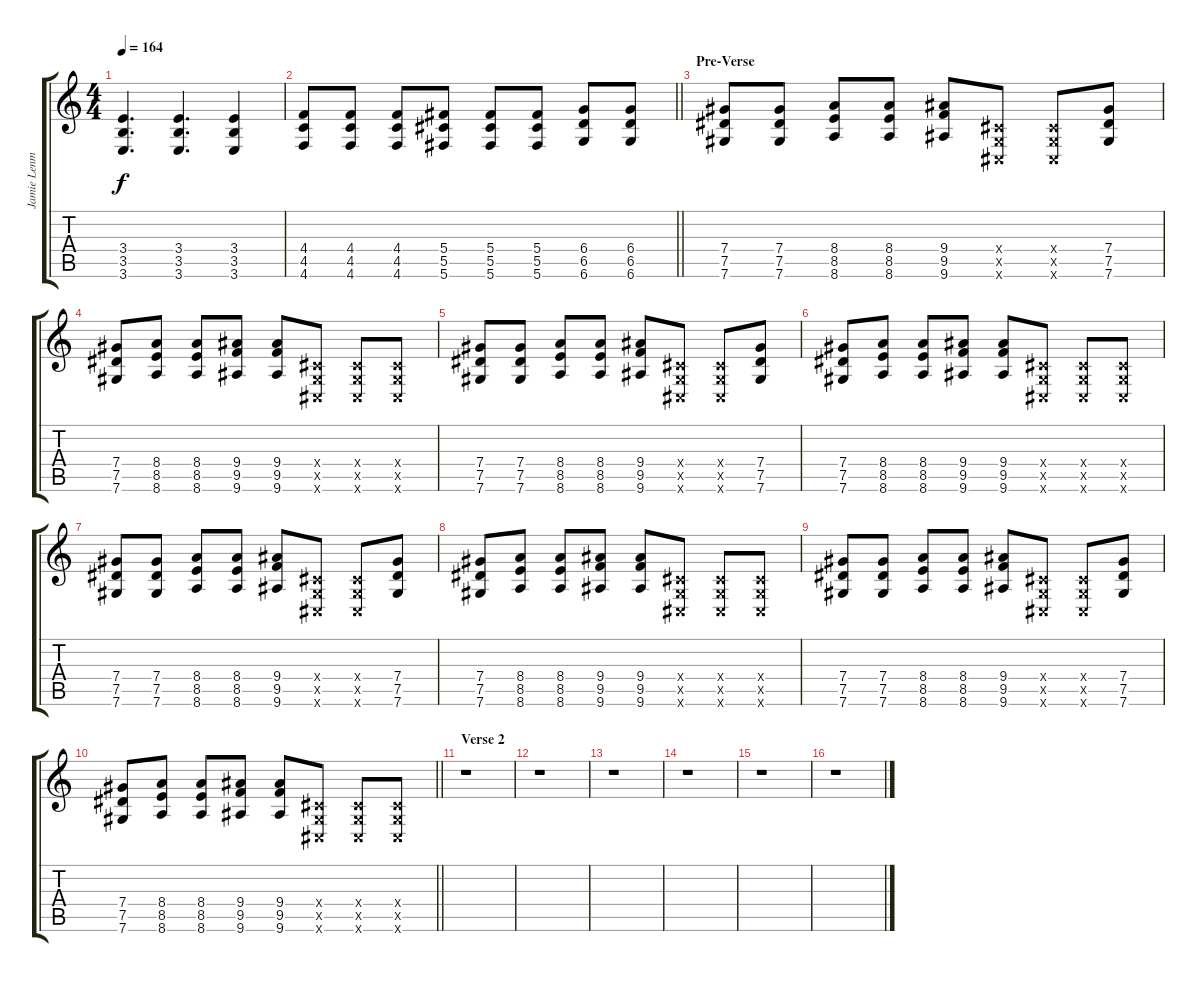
\track ("Jamie Lenman" "Jamie Lenm") {instrument distortionguitar}
\staff {score tabs}
\tuning (Eb4 Bb3 Gb3 Db3 Ab2 Db2) {hide}
\ts (4 4)
\tempo 164
\clef g2
\ks c
(3.4 3.5 3.6).4{d dy f} (3.4 3.5 3.6).4{d} (3.4 3.5 3.6).4 |
\barLineRight lightlight
(4.4 4.5 4.6).8 (4.4 4.5 4.6).8 (4.4 4.5 4.6).8 (5.4 5.5 5.6).8 (5.4 5.5 5.6).8 (5.4 5.5 5.6).8 (6.4 6.5 6.6).8 (6.4 6.5 6.6).8 |
\section ("" "Pre-Verse")
(7.4 7.5 7.6).8 (7.4 7.5 7.6).8 (8.4 8.5 8.6).8 (8.4 8.5 8.6).8 (9.4 9.5 9.6).8 (0.4{x} 0.5{x} 0.6{x}).8 (0.4{x} 0.5{x} 0.6{x}).8 (7.4 7.5 7.6).8 |
(7.4 7.5 7.6).8 (8.4 8.5 8.6).8 (8.4 8.5 8.6).8 (9.4 9.5 9.6).8 (9.4 9.5 9.6).8 (0.4{x} 0.5{x} 0.6{x}).8 (0.4{x} 0.5{x} 0.6{x}).8 (0.4{x} 0.5{x} 0.6{x}).8 |
(7.4 7.5 7.6).8 (7.4 7.5 7.6).8 (8.4 8.5 8.6).8 (8.4 8.5 8.6).8 (9.4 9.5 9.6).8 (0.4{x} 0.5{x} 0.6{x}).8 (0.4{x} 0.5{x} 0.6{x}).8 (7.4 7.5 7.6).8 |
(7.4 7.5 7.6).8 (8.4 8.5 8.6).8 (8.4 8.5 8.6).8 (9.4 9.5 9.6).8 (9.4 9.5 9.6).8 (0.4{x} 0.5{x} 0.6{x}).8 (0.4{x} 0.5{x} 0.6{x}).8 (0.4{x} 0.5{x} 0.6{x}).8 |
(7.4 7.5 7.6).8 (7.4 7.5 7.6).8 (8.4 8.5 8.6).8 (8.4 8.5 8.6).8 (9.4 9.5 9.6).8 (0.4{x} 0.5{x} 0.6{x}).8 (0.4{x} 0.5{x} 0.6{x}).8 (7.4 7.5 7.6).8 |
(7.4 7.5 7.6).8 (8.4 8.5 8.6).8 (8.4 8.5 8.6).8 (9.4 9.5 9.6).8 (9.4 9.5 9.6).8 (0.4{x} 0.5{x} 0.6{x}).8 (0.4{x} 0.5{x} 0.6{x}).8 (0.4{x} 0.5{x} 0.6{x}).8 |
(7.4 7.5 7.6).8 (7.4 7.5 7.6).8 (8.4 8.5 8.6).8 (8.4 8.5 8.6).8 (9.4 9.5 9.6).8 (0.4{x} 0.5{x} 0.6{x}).8 (0.4{x} 0.5{x} 0.6{x}).8 (7.4 7.5 7.6).8 |
\barLineRight lightlight
(7.4 7.5 7.6).8 (8.4 8.5 8.6).8 (8.4 8.5 8.6).8 (9.4 9.5 9.6).8 (9.4 9.5 9.6).8 (0.4{x} 0.5{x} 0.6{x}).8 (0.4{x} 0.5{x} 0.6{x}).8 (0.4{x} 0.5{x} 0.6{x}).8 |
\section ("" "Verse 2")
r.1 |
r.1 |
r.1 |
r.1 |
r.1 |
r.1
